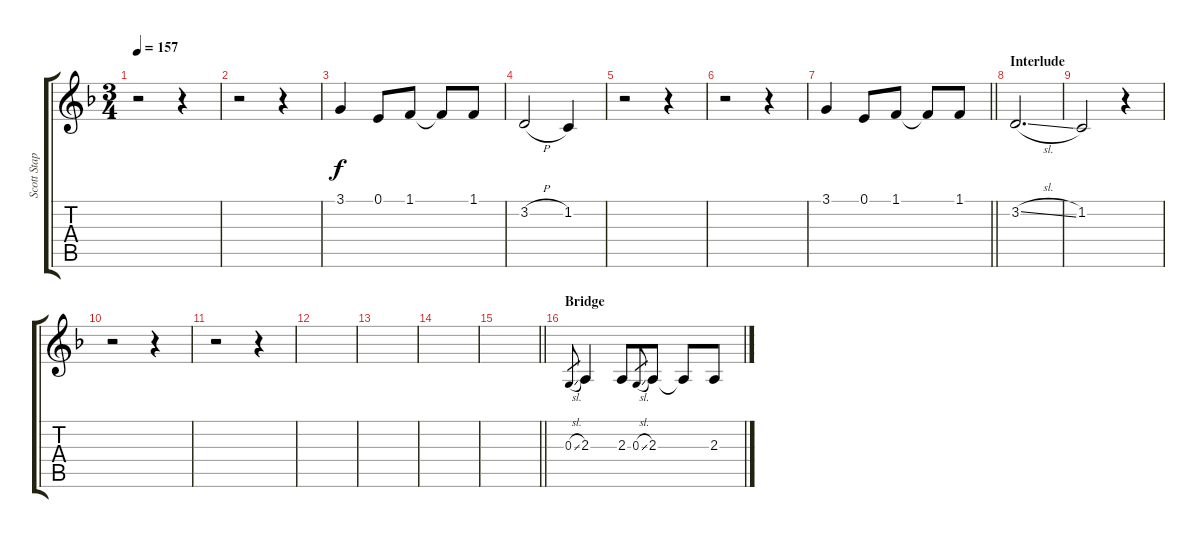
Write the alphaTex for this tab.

\track ("Scott Stapp (Vocals)" "Scott Stap") {instrument clarinet}
\staff {score tabs}
\tuning (E4 B3 G3 D3 A2 E2) {hide}
\ts (3 4)
\tempo 157
\clef g2
\ks f
r.2{dy f} r.4 |
r.2 r.4 |
3.1.4 0.1.8 1.1.8 1.1{t}.8 1.1.8 |
3.2{h}.2 1.2.4 |
r.2 r.4 |
r.2 r.4 |
\barLineRight lightlight
3.1.4 0.1.8 1.1.8 1.1{t}.8 1.1.8 |
\section ("" "Interlude")
3.2{sl}.2{d} |
1.2.2 r.4 |
r.2 r.4 |
r.2 r.4 |
|
|
|
\barLineRight lightlight
|
\section ("" "Bridge")
0.3{sl}.8{gr} 2.3.4 2.3.8 0.3{sl}.8{gr} 2.3.8 2.3{t}.8 2.3.8
